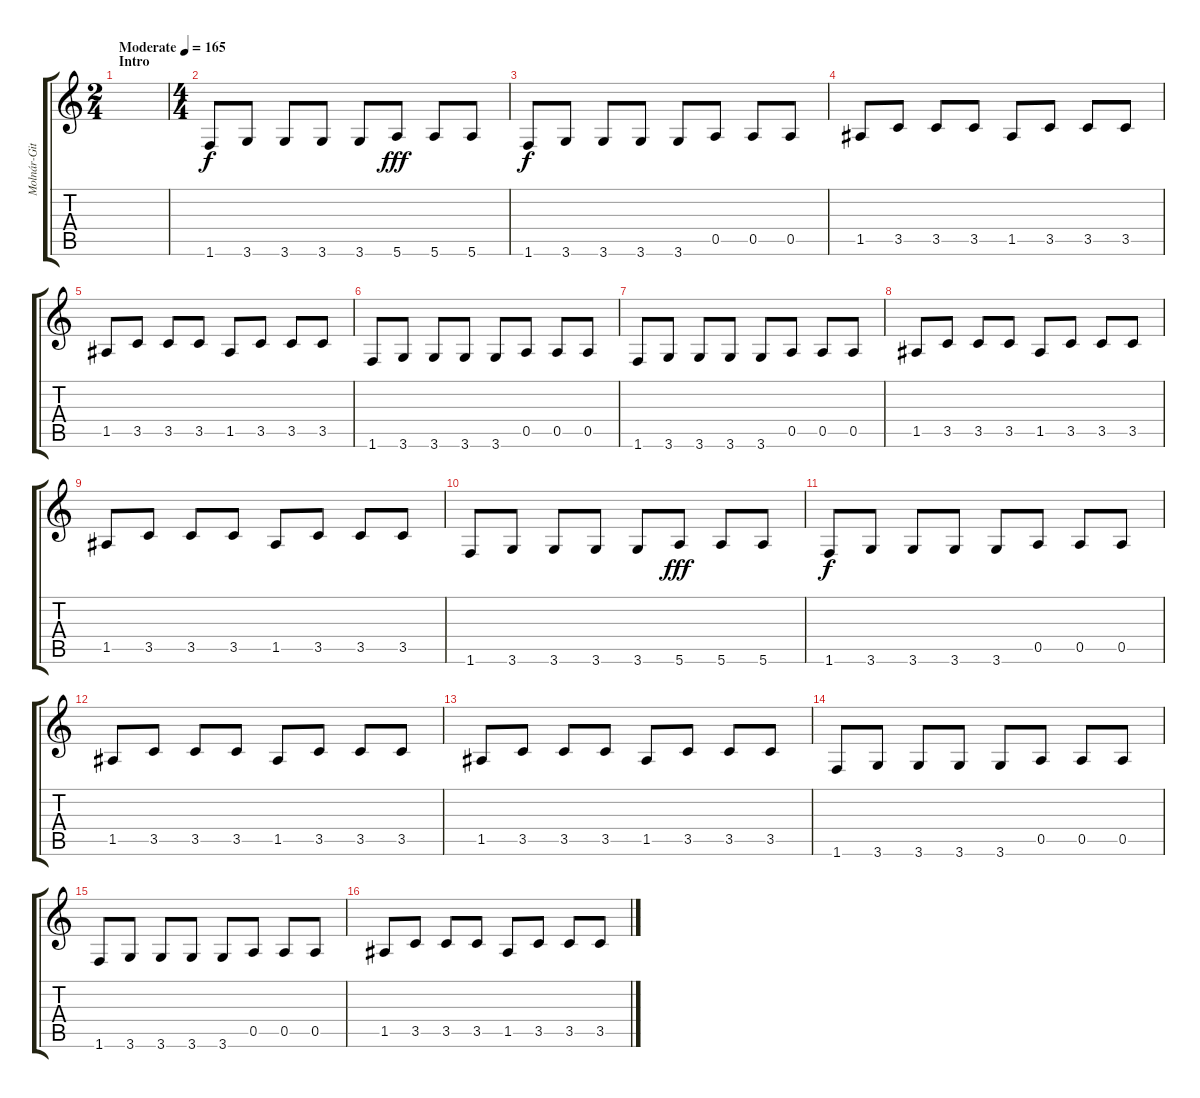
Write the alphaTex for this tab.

\track ("Molnár-Gitár" "Molnár-Git") {instrument overdrivenguitar}
\staff {score tabs}
\tuning (E4 B3 G3 D3 A2 E2) {hide}
\ts (2 4)
\section ("" "Intro")
\tempo (165 "Moderate")
\clef g2
\ks c
|
\ts (4 4)
1.6.8 3.6.8 3.6.8 3.6.8 3.6.8 5.6.8{dy fff} 5.6.8 5.6.8 |
1.6.8{dy f} 3.6.8 3.6.8 3.6.8 3.6.8 0.5.8 0.5.8 0.5.8 |
1.5.8 3.5.8 3.5.8 3.5.8 1.5.8 3.5.8 3.5.8 3.5.8 |
1.5.8 3.5.8 3.5.8 3.5.8 1.5.8 3.5.8 3.5.8 3.5.8 |
1.6.8 3.6.8 3.6.8 3.6.8 3.6.8 0.5.8 0.5.8 0.5.8 |
1.6.8 3.6.8 3.6.8 3.6.8 3.6.8 0.5.8 0.5.8 0.5.8 |
1.5.8 3.5.8 3.5.8 3.5.8 1.5.8 3.5.8 3.5.8 3.5.8 |
1.5.8 3.5.8 3.5.8 3.5.8 1.5.8 3.5.8 3.5.8 3.5.8 |
1.6.8 3.6.8 3.6.8 3.6.8 3.6.8 5.6.8{dy fff} 5.6.8 5.6.8 |
1.6.8{dy f} 3.6.8 3.6.8 3.6.8 3.6.8 0.5.8 0.5.8 0.5.8 |
1.5.8 3.5.8 3.5.8 3.5.8 1.5.8 3.5.8 3.5.8 3.5.8 |
1.5.8 3.5.8 3.5.8 3.5.8 1.5.8 3.5.8 3.5.8 3.5.8 |
1.6.8 3.6.8 3.6.8 3.6.8 3.6.8 0.5.8 0.5.8 0.5.8 |
1.6.8 3.6.8 3.6.8 3.6.8 3.6.8 0.5.8 0.5.8 0.5.8 |
1.5.8 3.5.8 3.5.8 3.5.8 1.5.8 3.5.8 3.5.8 3.5.8
